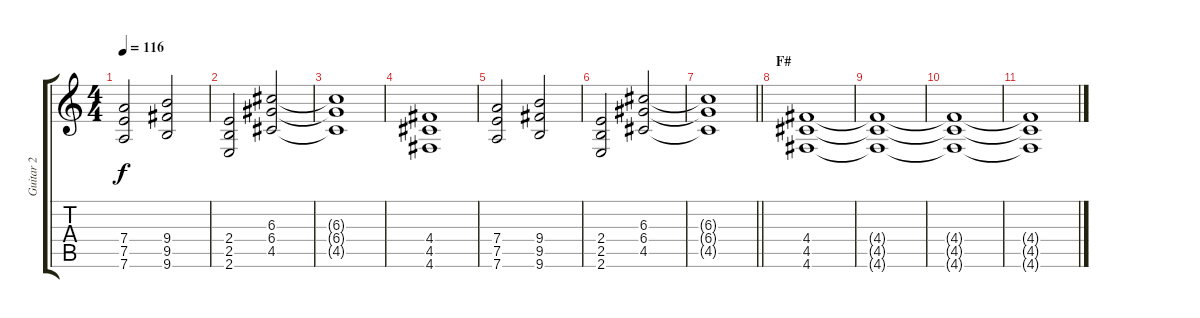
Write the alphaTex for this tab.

\track ("Guitar 2" "Guitar 2") {instrument acousticguitarsteel}
\staff {score tabs}
\tuning (E4 B3 G3 D3 A2 D2) {hide}
\ts (4 4)
\tempo 116
\clef g2
\ks c
(7.4 7.5 7.6).2{dy f} (9.4 9.5 9.6).2 |
(2.4 2.5 2.6).2 (6.3 6.4 4.5).2 |
(6.3{t} 6.4{t} 4.5{t}).1 |
(4.4 4.5 4.6).1{volume 11 instrument distortionguitar} |
(7.4 7.5 7.6).2 (9.4 9.5 9.6).2 |
(2.4 2.5 2.6).2 (6.3 6.4 4.5).2 |
\barLineRight lightlight
(6.3{t} 6.4{t} 4.5{t}).1 |
\section ("" "F#")
(4.4 4.5 4.6).1 |
(4.4{t} 4.5{t} 4.6{t}).1 |
(4.4{t} 4.5{t} 4.6{t}).1 |
(4.4{t} 4.5{t} 4.6{t}).1
